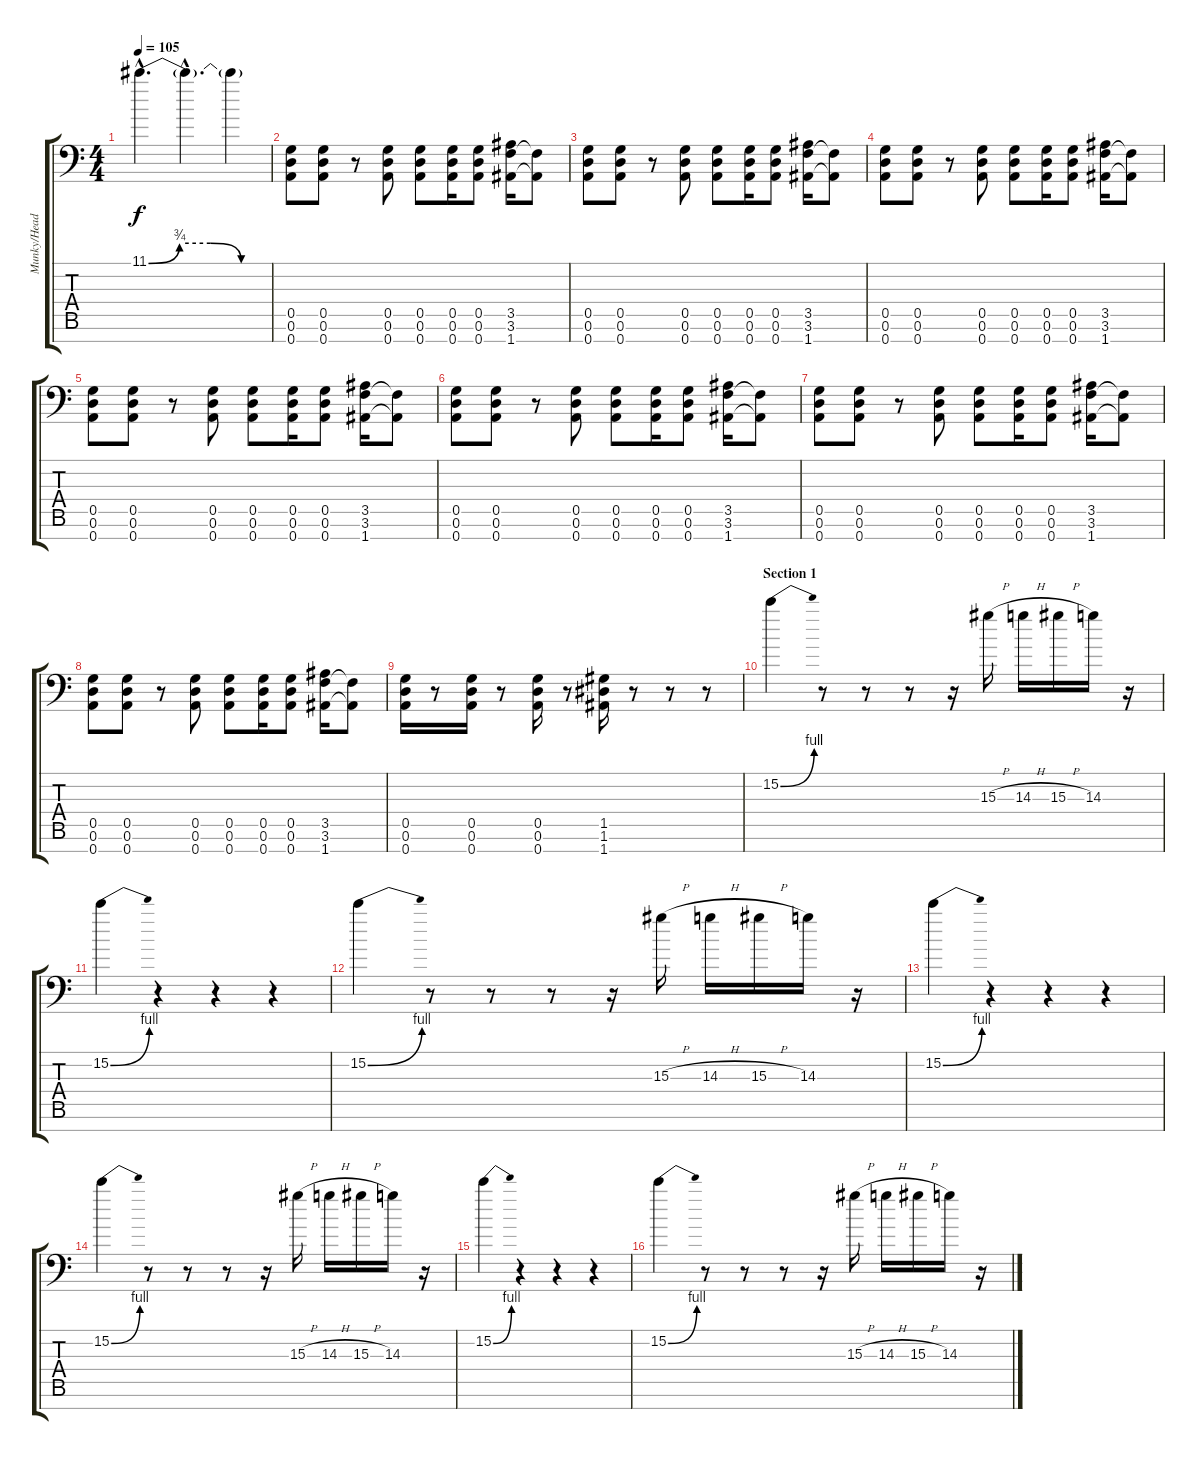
\track ("Munky/Head (Guitar)" "Munky/Head") {instrument overdrivenguitar}
\staff {score tabs}
\tuning (D4 A3 F3 C3 G2 D2 A1) {hide}
\ts (4 4)
\tempo 105
\clef f4
\ks c
11.1{be (custom 0 0 15 3 30 3 45 0 60 0) hac}.4{d dy f} 11.1{hac t}.4{d} 11.1{t}.4 |
(0.5 0.6 0.7).8 (0.5 0.6 0.7).8 r.8 (0.5 0.6 0.7).8 (0.5 0.6 0.7).8 (0.5 0.6 0.7).16 (0.5 0.6 0.7).8 (3.5 3.6 1.7).16 (3.6{t} 1.7{t}).8 |
(0.5 0.6 0.7).8 (0.5 0.6 0.7).8 r.8 (0.5 0.6 0.7).8 (0.5 0.6 0.7).8 (0.5 0.6 0.7).16 (0.5 0.6 0.7).8 (3.5 3.6 1.7).16 (3.6{t} 1.7{t}).8 |
(0.5 0.6 0.7).8 (0.5 0.6 0.7).8 r.8 (0.5 0.6 0.7).8 (0.5 0.6 0.7).8 (0.5 0.6 0.7).16 (0.5 0.6 0.7).8 (3.5 3.6 1.7).16 (3.6{t} 1.7{t}).8 |
(0.5 0.6 0.7).8 (0.5 0.6 0.7).8 r.8 (0.5 0.6 0.7).8 (0.5 0.6 0.7).8 (0.5 0.6 0.7).16 (0.5 0.6 0.7).8 (3.5 3.6 1.7).16 (3.6{t} 1.7{t}).8 |
(0.5 0.6 0.7).8 (0.5 0.6 0.7).8 r.8 (0.5 0.6 0.7).8 (0.5 0.6 0.7).8 (0.5 0.6 0.7).16 (0.5 0.6 0.7).8 (3.5 3.6 1.7).16 (3.6{t} 1.7{t}).8 |
(0.5 0.6 0.7).8 (0.5 0.6 0.7).8 r.8 (0.5 0.6 0.7).8 (0.5 0.6 0.7).8 (0.5 0.6 0.7).16 (0.5 0.6 0.7).8 (3.5 3.6 1.7).16 (3.6{t} 1.7{t}).8 |
(0.5 0.6 0.7).8 (0.5 0.6 0.7).8 r.8 (0.5 0.6 0.7).8 (0.5 0.6 0.7).8 (0.5 0.6 0.7).16 (0.5 0.6 0.7).8 (3.5 3.6 1.7).16 (3.6{t} 1.7{t}).8 |
(0.5 0.6 0.7).16 r.8 (0.5 0.6 0.7).16 r.8 (0.5 0.6 0.7).16 r.8 (1.5 1.6 1.7).16 r.8 r.8 r.8 |
\section ("" "Section 1")
15.2{be (bend 0 0 60 4)}.4 r.8 r.8 r.8 r.16 15.3{h}.16 14.3{h}.16 15.3{h}.16 14.3.16 r.16 |
15.2{be (bend 0 0 60 4)}.4 r.4 r.4 r.4 |
15.2{be (bend 0 0 60 4)}.4 r.8 r.8 r.8 r.16 15.3{h}.16 14.3{h}.16 15.3{h}.16 14.3.16 r.16 |
15.2{be (bend 0 0 60 4)}.4 r.4 r.4 r.4 |
15.2{be (bend 0 0 60 4)}.4 r.8 r.8 r.8 r.16 15.3{h}.16 14.3{h}.16 15.3{h}.16 14.3.16 r.16 |
15.2{be (bend 0 0 60 4)}.4 r.4 r.4 r.4 |
15.2{be (bend 0 0 60 4)}.4 r.8 r.8 r.8 r.16 15.3{h}.16 14.3{h}.16 15.3{h}.16 14.3.16 r.16
